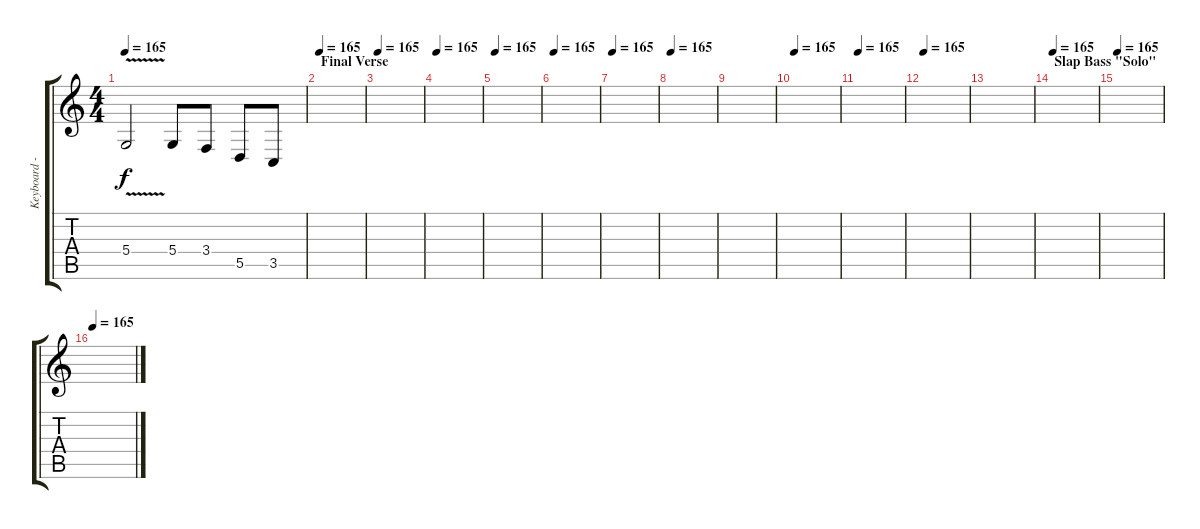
\track ("Keyboard - Erik" "Keyboard -") {instrument viola}
\staff {score tabs}
\tuning (E4 B3 G3 D3 A2 E2) {hide}
\ts (4 4)
\tempo 165
\clef g2
\ks c
5.4{v}.2{dy f} 5.4.8 3.4.8 5.5.8 3.5.8 |
\section ("" "Final Verse")
\tempo 165
|
\tempo 165
|
\tempo 165
|
\tempo 165
|
\tempo 165
|
\tempo 165
|
\tempo 165
|
|
\tempo 165
|
\tempo 165
|
\tempo 165
|
|
\section ("" "Slap Bass \"Solo\"")
\tempo 165
|
\tempo 165
|
\tempo 165
